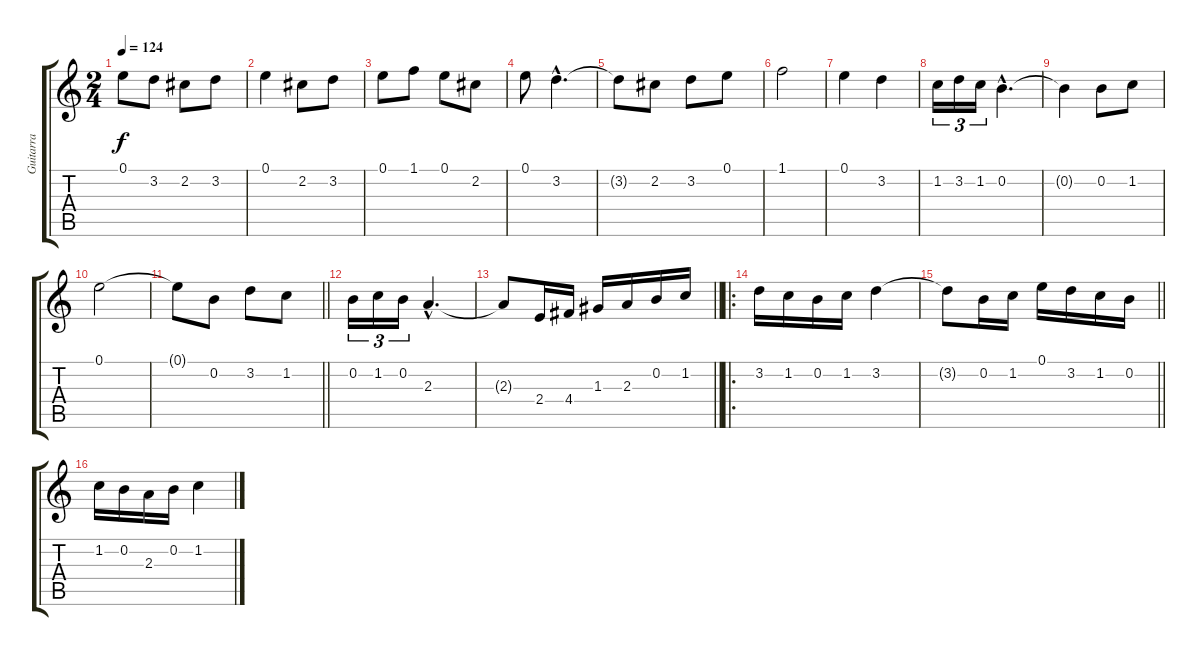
\track ("Guitarra" "Guitarra") {instrument acousticguitarnylon}
\staff {score tabs}
\tuning (E4 B3 G3 D3 A2 E2) {hide}
\ts (2 4)
\tempo 124
\clef g2
\ks c
0.1.8{dy f} 3.2.8 2.2.8 3.2.8 |
0.1.4 2.2.8 3.2.8 |
0.1.8 1.1.8 0.1.8 2.2.8 |
0.1.8 3.2{hac}.4{d} |
3.2{t}.8 2.2.8 3.2.8 0.1.8 |
1.1.2 |
0.1.4 3.2.4 |
1.2.16{tu (3 2)} 3.2.16{tu (3 2)} 1.2.16{tu (3 2)} 0.2{hac}.4{d} |
0.2{t}.4 0.2.8 1.2.8 |
0.1.2 |
\barLineRight lightlight
0.1{t}.8 0.2.8 3.2.8 1.2.8 |
0.2.16{tu (3 2)} 1.2.16{tu (3 2)} 0.2.16{tu (3 2)} 2.3{hac}.4{d} |
\barLineRight lightlight
2.3{t}.8{volume 8} 2.4.16 4.4.16 1.3.16 2.3.16 0.2.16 1.2.16 |
\ro
3.2.16 1.2.16 0.2.16 1.2.16 3.2.4 |
\barLineRight lightlight
3.2{t}.8 0.2.16 1.2.16 0.1.16 3.2.16 1.2.16 0.2.16 |
1.2.16 0.2.16 2.3.16 0.2.16 1.2.4
